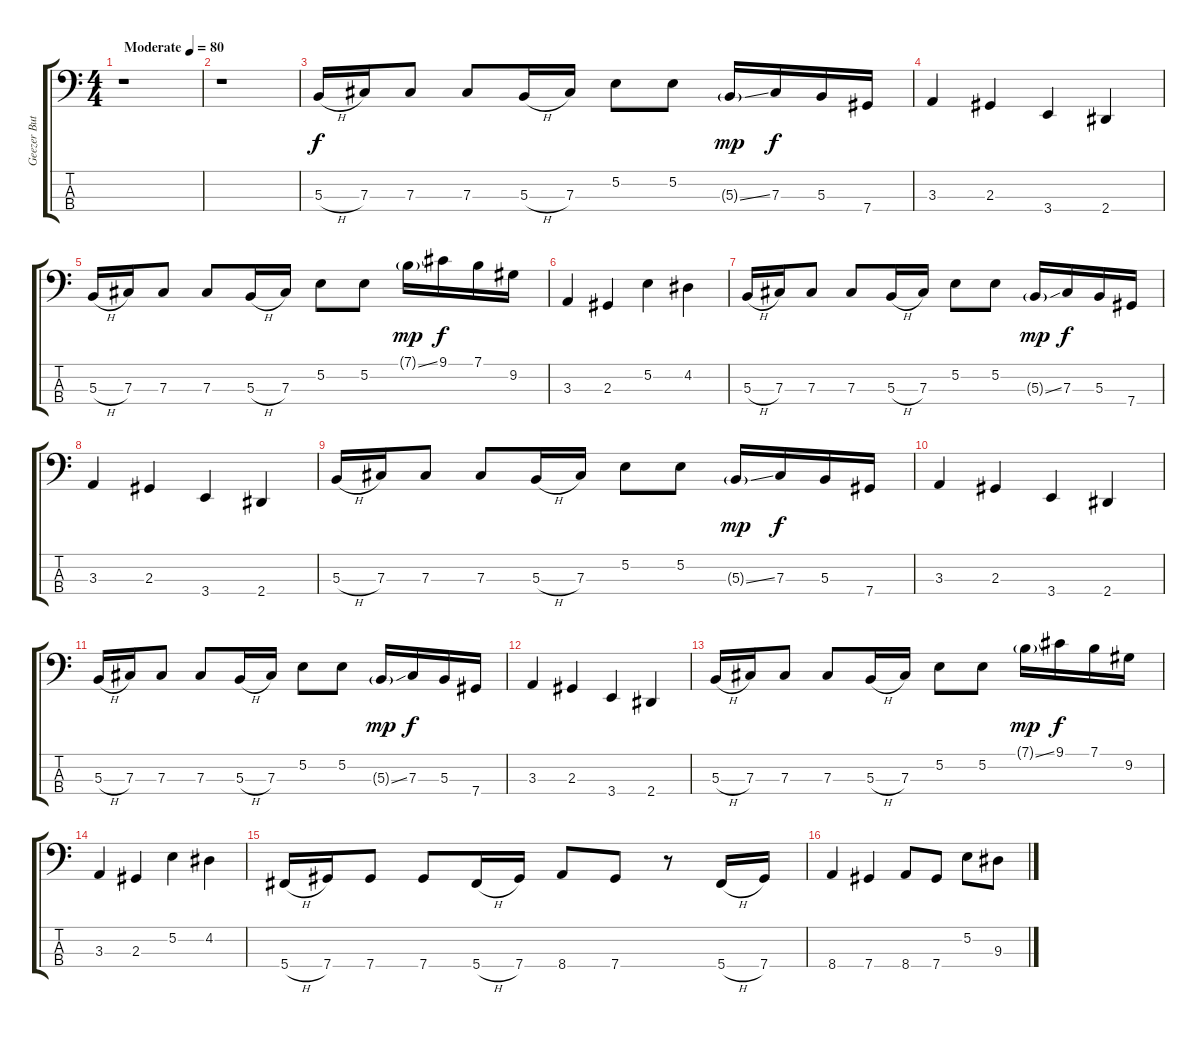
\track ("Geezer Butler" "Geezer But") {instrument electricbassfinger}
\staff {score tabs}
\tuning (E2 B1 Gb1 Db1) {hide}
\ts (4 4)
\tempo (80 "Moderate")
\clef f4
\ks c
r.1{dy f instrument electricbassfinger} |
r.1 |
5.3{h}.16 7.3.16 7.3.8 7.3.8 5.3{h}.16 7.3.16 5.2.8 5.2.8 5.3{ss g}.16{dy mp} 7.3.16{dy f} 5.3.16 7.4.16 |
3.3.4 2.3.4 3.4.4 2.4.4 |
5.3{h}.16 7.3.16 7.3.8 7.3.8 5.3{h}.16 7.3.16 5.2.8 5.2.8 7.1{ss g}.16{dy mp} 9.1.16{dy f} 7.1.16 9.2.16 |
3.3.4 2.3.4 5.2.4 4.2.4 |
5.3{h}.16 7.3.16 7.3.8 7.3.8 5.3{h}.16 7.3.16 5.2.8 5.2.8 5.3{ss g}.16{dy mp} 7.3.16{dy f} 5.3.16 7.4.16 |
3.3.4 2.3.4 3.4.4 2.4.4 |
5.3{h}.16 7.3.16 7.3.8 7.3.8 5.3{h}.16 7.3.16 5.2.8 5.2.8 5.3{ss g}.16{dy mp} 7.3.16{dy f} 5.3.16 7.4.16 |
3.3.4 2.3.4 3.4.4 2.4.4 |
5.3{h}.16 7.3.16 7.3.8 7.3.8 5.3{h}.16 7.3.16 5.2.8 5.2.8 5.3{ss g}.16{dy mp} 7.3.16{dy f} 5.3.16 7.4.16 |
3.3.4 2.3.4 3.4.4 2.4.4 |
5.3{h}.16 7.3.16 7.3.8 7.3.8 5.3{h}.16 7.3.16 5.2.8 5.2.8 7.1{ss g}.16{dy mp} 9.1.16{dy f} 7.1.16 9.2.16 |
3.3.4 2.3.4 5.2.4 4.2.4 |
5.4{h}.16 7.4.16 7.4.8 7.4.8 5.4{h}.16 7.4.16 8.4.8 7.4.8 r.8 5.4{h}.16 7.4.16 |
8.4.4 7.4.4 8.4.8 7.4.8 5.2.8 9.3.8
